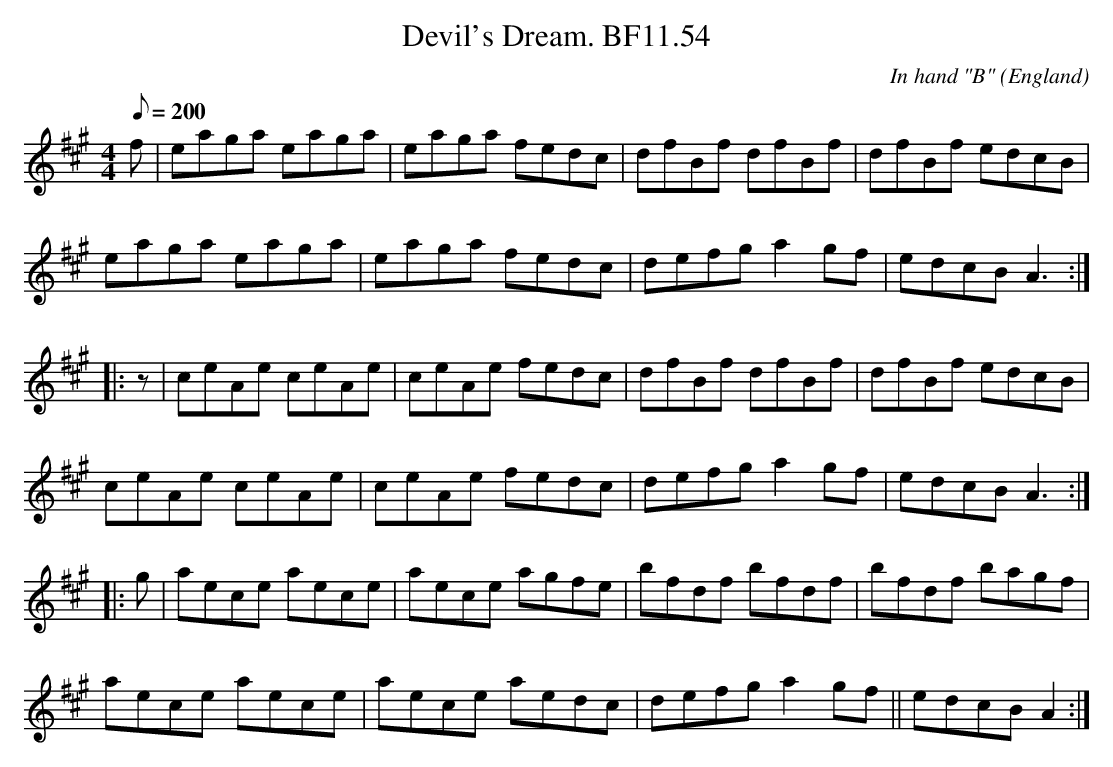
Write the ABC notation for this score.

X:1
T:Devil's Dream. BF11.54
M:4/4
L:1/8
Q:200
C:In hand "B"
O:England
K:A
f|eaga eaga|eaga fedc|dfBf dfBf|dfBf edcB|!
eaga eaga|eaga fedc|defg a2gf|edcBA3::!
z|ceAe ceAe|ceAe fedc|dfBf dfBf|dfBf edcB|!
ceAe ceAe|ceAe fedc|defga2gf|edcBA3::!
g|aece aece|aece agfe|bfdf bfdf|bfdf bagf|!
aece aece|aece aedc|defga2gf||edcBA2:|]
